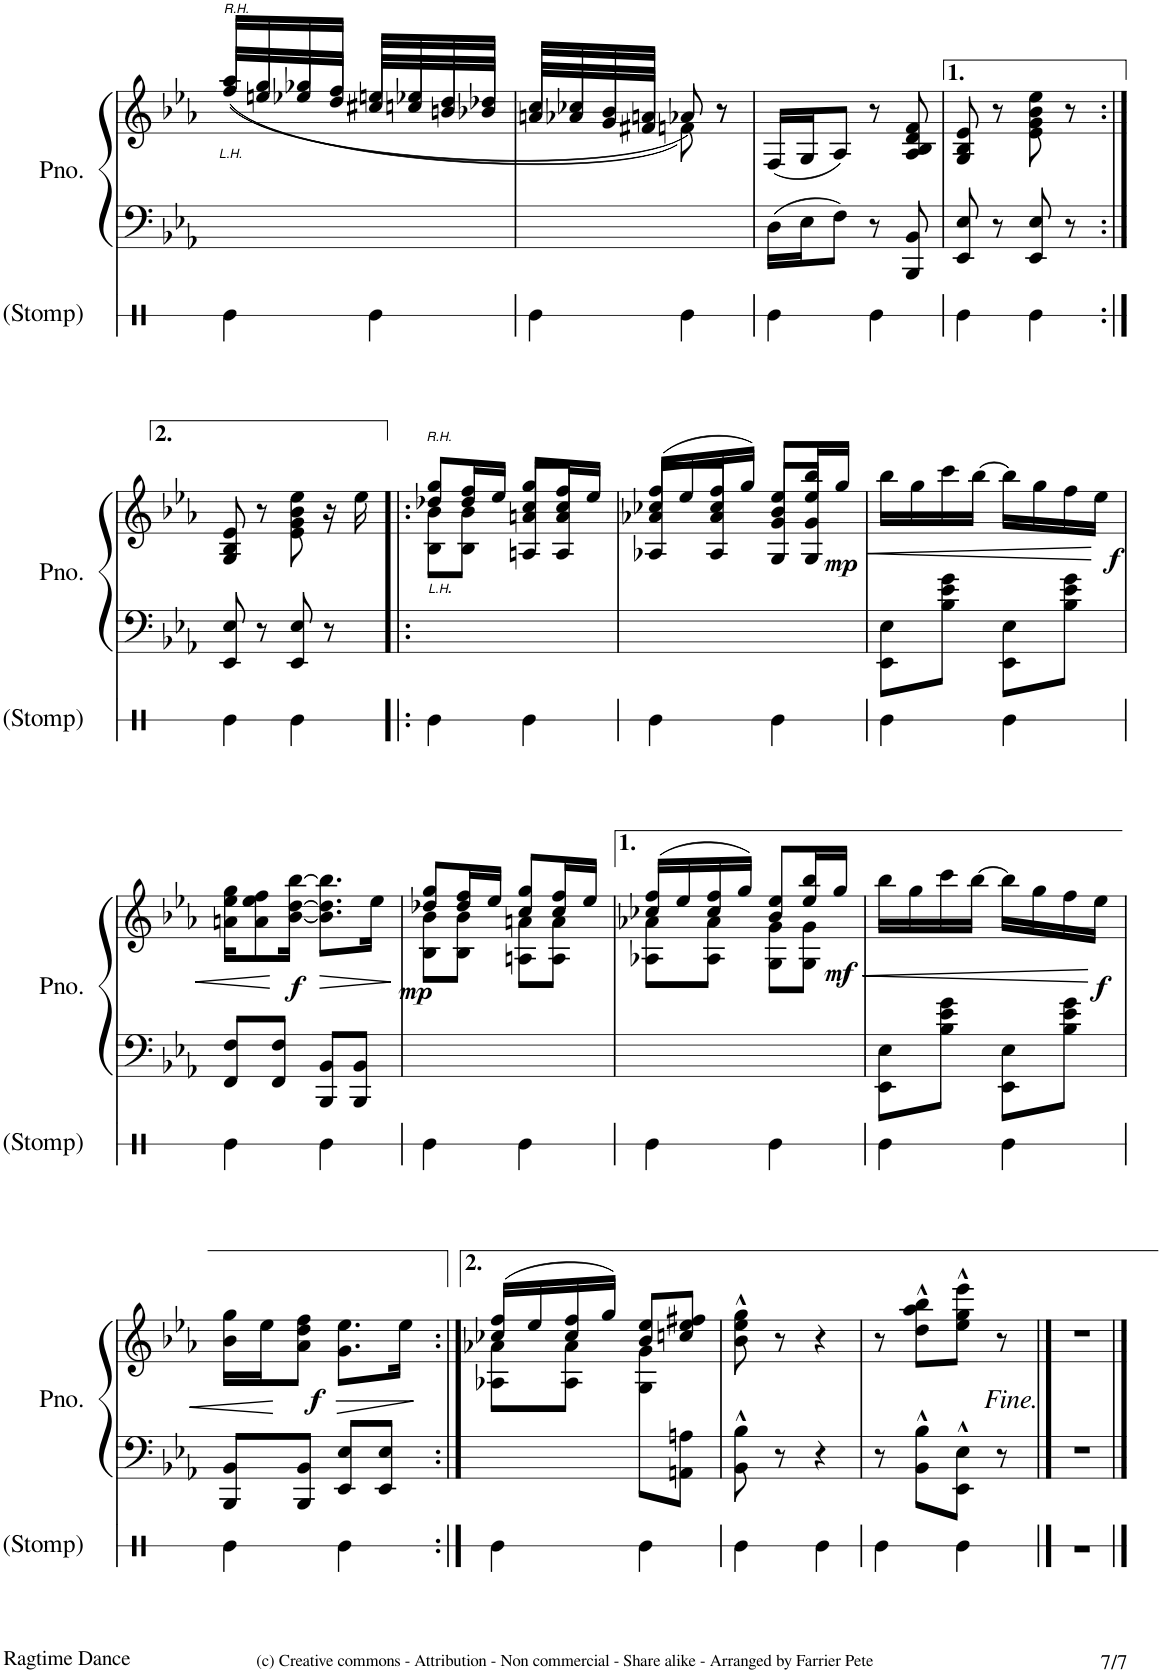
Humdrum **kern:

**kern	**kern	**kern	**dynam
*part2	*part1	*part1	*part1
*staff3	*staff2	*staff1	*staff1/2
*I"(Stompin' Heel)	*I"Piano	*	*
*I'(Stomp)	*I'Pno.	*	*
!!LO:PB:g=z
*clefX	*clefF4	*clefG2	*
*k[]	*k[b-e-a-]	*k[b-e-a-]	*
*	*E-:	*E-:	*
*M2/4	*M2/4	*M2/4	*
=68	=68	=68	=68
*	*	*^	*
!	!	!LO:TX:a:i:t=R.H.	!	!
!	!LO:TX:a:i:t=L.H.	!	!	!
4Re\	2ryy	(16aa-/LL	(<16ff/LL	.
.	.	16gg/	16een/	.
.	.	16gg-X/	16ee-X/	.
.	.	16ff/JJ	16dd/JJ	.
4Re\	.	16een/LL	16cc#X/LL	.
.	.	16ee-X/	16ccn/	.
.	.	16dd/	16bn/	.
.	.	16dd-X/JJ	16b-X/JJ	.
=69	=69	=69	=69	=69
4Re\	4.ryy	16cc/LL	16an/LL	.
.	.	16cc-X/	16a-X/	.
.	.	16b-/	16g/	.
.	.	16an/JJ	16f#X/JJ	.
4Re\	.	8a-X/)	8fn\)	.
.	8r	8r	8ryy	.
*	*	*v	*v	*
=70	=70	=70	=70
4Re\	16D\LL	(16F/LL	.
.	16E-\J	16G/J	.
.	8F\J	8A-/J)	.
4Re\	8r	8r	.
.	8BBB-/ 8BB-/	8A-/ 8B-/ 8d/ 8f/	.
=71	=71	=71	=71
4Re\	8EE-/ 8E-/	8G/ 8B-/ 8e-/	.
.	8r	8r	.
4Re\	8EE-/ 8E-/	8e-\ 8g\ 8b-\ 8ee-\	.
.	8r	8r	.
!!LO:LB:g=z
=72:|!	=72:|!	=72:|!	=72:|!
4Re\	8EE-/ 8E-/	8G/ 8B-/ 8e-/	.
.	8r	8r	.
4Re\	8EE-/ 8E-/	8e-\ 8g\ 8b-\ 8ee-\	.
.	8r	16r	.
.	.	16ee-\	.
=73!|:	=73!|:	=73!|:	=73!|:
*	*	*^	*
!	!	!LO:TX:a:i:t=R.H.	!	!
!	!LO:TX:a:i:t=L.H	!	!	!
!	!LO:TX:a:B:t=.	!	!	!
4Re\	2ryy	8dd-X/ 8gg/L	8B-\ 8b-\L	.
.	.	16dd-/ 16ff/L	8B-\ 8b-\J	.
.	.	16ee-/JJ	.	.
4Re\	.	8cc/ 8gg/L	8An/ 8an/L	.
.	.	16cc/ 16ff/L	8A/ 8a/J	.
.	.	16ee-/JJ	.	.
=74	=74	=74	=74	=74
4Re\	2ryy	(>16cc-X/ 16ff/LL	8A-X/ 8a-X/L	.
.	.	16ee-/	.	.
.	.	16cc-/ 16ff/	8A-/ 8a-/J	.
.	.	16gg/JJ)	.	.
4Re\	.	8b-/ 8ee-/L	8G/ 8g/L	.
.	.	16ee-/ 16bb-/L	8G/ 8g/J	.
!	!	!	!	!LO:DY:b
.	.	16gg/JJ	.	mp
*	*	*v	*v	*
=75	=75	=75	=75
!	!	!	!LO:HP:b
4Re\	8EE-\ 8E-\L	16bb-\LL	<
.	.	16gg\	.
.	8B-\ 8e-\ 8g\J	16ccc\	.
.	.	[16bb-\JJ	.
4Re\	8EE-\ 8E-\L	16bb-\LL]	.
.	.	16gg\	.
.	8B-\ 8e-\ 8g\J	16ff\	.
!	!	!	!LO:DY:b
.	.	16ee-\JJ	f
.	.	.	[
!!LO:LB:g=z
=76	=76	=76	=76
!	!	!	!LO:HP:b
4Re\	8FF/ 8F/L	16an\ 16ee-\ 16gg\KL	<
.	.	8a\ 8ee-\ 8ff\	.
.	8FF/ 8F/J	.	.
!	!	!	!LO:DY:b
.	.	[16b-\ [16dd\ [16bb-\Jk	f
!	!	!	!LO:HP:n=1:b
4Re\	8BBB-/ 8BB-/L	8.b-\] 8.dd\] 8.bb-\]L	[ >
.	8BBB-/ 8BB-/J	.	.
.	.	16ee-\Jk	.
.	.	.	]
=77	=77	=77	=77
*	*	*^	*
!	!	!	!	!LO:DY:a=2
4Re\	2ryy	8dd-X/ 8gg/L	8B-\ 8b-\L	mp
.	.	16dd-/ 16ff/L	8B-\ 8b-\J	.
.	.	16ee-/JJ	.	.
4Re\	.	8cc/ 8gg/L	8An\ 8an\L	.
.	.	16cc/ 16ff/L	8A\ 8a\J	.
.	.	16ee-/JJ	.	.
=78	=78	=78	=78	=78
4Re\	2ryy	(>16cc-X/ 16ff/LL	8A-X\ 8a-X\L	.
.	.	16ee-/	.	.
.	.	16cc-/ 16ff/	8A-\ 8a-\J	.
.	.	16gg/JJ)	.	.
4Re\	.	8b-/ 8ee-/L	8G\ 8g\L	.
.	.	16ee-/ 16bb-/L	8G\ 8g\J	.
!	!	!	!	!LO:DY:b
.	.	16gg/JJ	.	mf
*	*	*v	*v	*
=79	=79	=79	=79
!	!	!	!LO:HP:b
4Re\	8EE-\ 8E-\L	16bb-\LL	<
.	.	16gg\	.
.	8B-\ 8e-\ 8g\J	16ccc\	.
.	.	[16bb-\JJ	.
4Re\	8EE-\ 8E-\L	16bb-\LL]	.
.	.	16gg\	.
.	8B-\ 8e-\ 8g\J	16ff\	.
!	!	!	!LO:DY:b
.	.	16ee-\JJ	f
.	.	.	[
!!LO:LB:g=z
=80	=80	=80	=80
!	!	!	!LO:HP:b
4Re\	8BBB-/ 8BB-/L	16b-\ 16gg\LL	<
.	.	16ee-\J	.
!	!	!	!LO:DY:b
.	8BBB-/ 8BB-/J	8a-\ 8dd\ 8ff\J	f
!	!	!	!LO:HP:n=1:b
4Re\	8EE-/ 8E-/L	8.g\ 8.ee-\L	[ >
.	8EE-/ 8E-/J	.	.
.	.	16ee-\Jk	.
.	.	.	]
=81:|!	=81:|!	=81:|!	=81:|!
*	*	*^	*
4Re\	4.ryy	(>16cc-X/ 16ff/LL	8A-X\ 8a-X\L	.
.	.	16ee-/	.	.
.	.	16cc-/ 16ff/	8A-\ 8a-\J	.
.	.	16gg/JJ)	.	.
4Re\	.	8b-/ 8ee-/L	8G\ 8g\L	.
.	8AAn\ 8An\J	8ccn/ 8ee-/ 8ff#X/J	8ryy	.
*	*	*v	*v	*
=82	=82	=82	=82
4Re\	8BB-\^^ 8B-\^^	8b-\^^ 8ee-\^^ 8gg\^^	.
.	8r	8r	.
4Re\	4r	4r	.
=83	=83	=83	=83
4Re\	8r	8r	.
.	8BB-\^^ 8B-\^^L	8dd\^^ 8aa-\^^ 8bb-\^^L	.
4Re\	8EE-\^^ 8E-\^^J	8ee-\^^ 8gg\^^ 8eee-\^^J	.
.	8r	8r	.
!	!	!LO:TX:b:t=<i><font size="13"/>Fine.</i>	!
!	!LO:TX:b:t=<i><font size="13"/>Fine.</i>	!	!
==84	==84	==84	==84
2r	2r	2r	.
==	==	==	==
*-	*-	*-	*-
